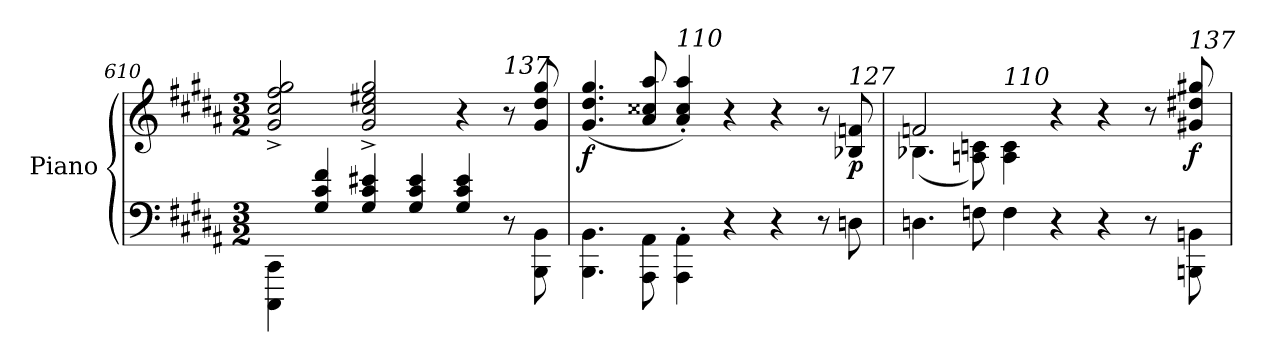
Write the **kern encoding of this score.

**kern	**kern	**dynam
*part1	*part1	*part1
*staff2	*staff1	*staff1/2
*I"Piano	*	*
*I'Pno	*	*
*clefF4	*clefG2	*
*k[f#c#g#d#a#]	*k[f#c#g#d#a#]	*
*M3/2	*M3/2	*
=610	=610	=610
4CCC#\ 4CC#\	2g#/^ 2cc#/^ 2ff#/^ 2gg#/^	.
4G#/ 4c#/ 4f#/	.	.
4G#/ 4c#/ 4e#X/	2g#/^ 2cc#/^ 2ee#X/^ 2gg#/^	.
4G#/ 4c#/ 4e#/	.	.
4G#/ 4c#/ 4e#/	4r	.
!	!LO:TX:a:i:t=137	!
8r	8r	.
8BBB\ 8BB\	8g#/ 8dd#/ 8gg#/	.
=611	=611	=611
!	!	!LO:DY:b
4.BBB\ 4.BB\	(<4.g#/ 4.dd#/ 4.gg#/	f
8AAA#\ 8AA#\	8a#/ 8cc##X/ 8aa#/	.
!	!LO:TX:a:i:t=110	!
4AAA#\' 4AA#\'	4a#/' 4cc##/' 4aa#/')	.
4r	4r	.
4r	4r	.
8r	8r	.
!	!LO:TX:a:i:t=127	!
!	!	!LO:DY:b
8Dn\	8B-X/ 8fn/	p
=612	=612	=612
*	*^	*
4.Dn\	2fn/	(>4.B-X\	.
8Fn\	.	8An\ 8cn\)	.
!	!LO:TX:a:i:t=110	!	!
4F\	4ryy	4A\ 4c\	.
4r	4r	2.ryy	.
4r	4r	.	.
8r	8r	.	.
!	!LO:TX:a:i:t=137	!	!
!	!	!	!LO:DY:b
8BBBn\ 8BBn\	8g#X/ 8dd#X/ 8gg#X/	.	f
*	*v	*v	*
=	=	=
*-	*-	*-
